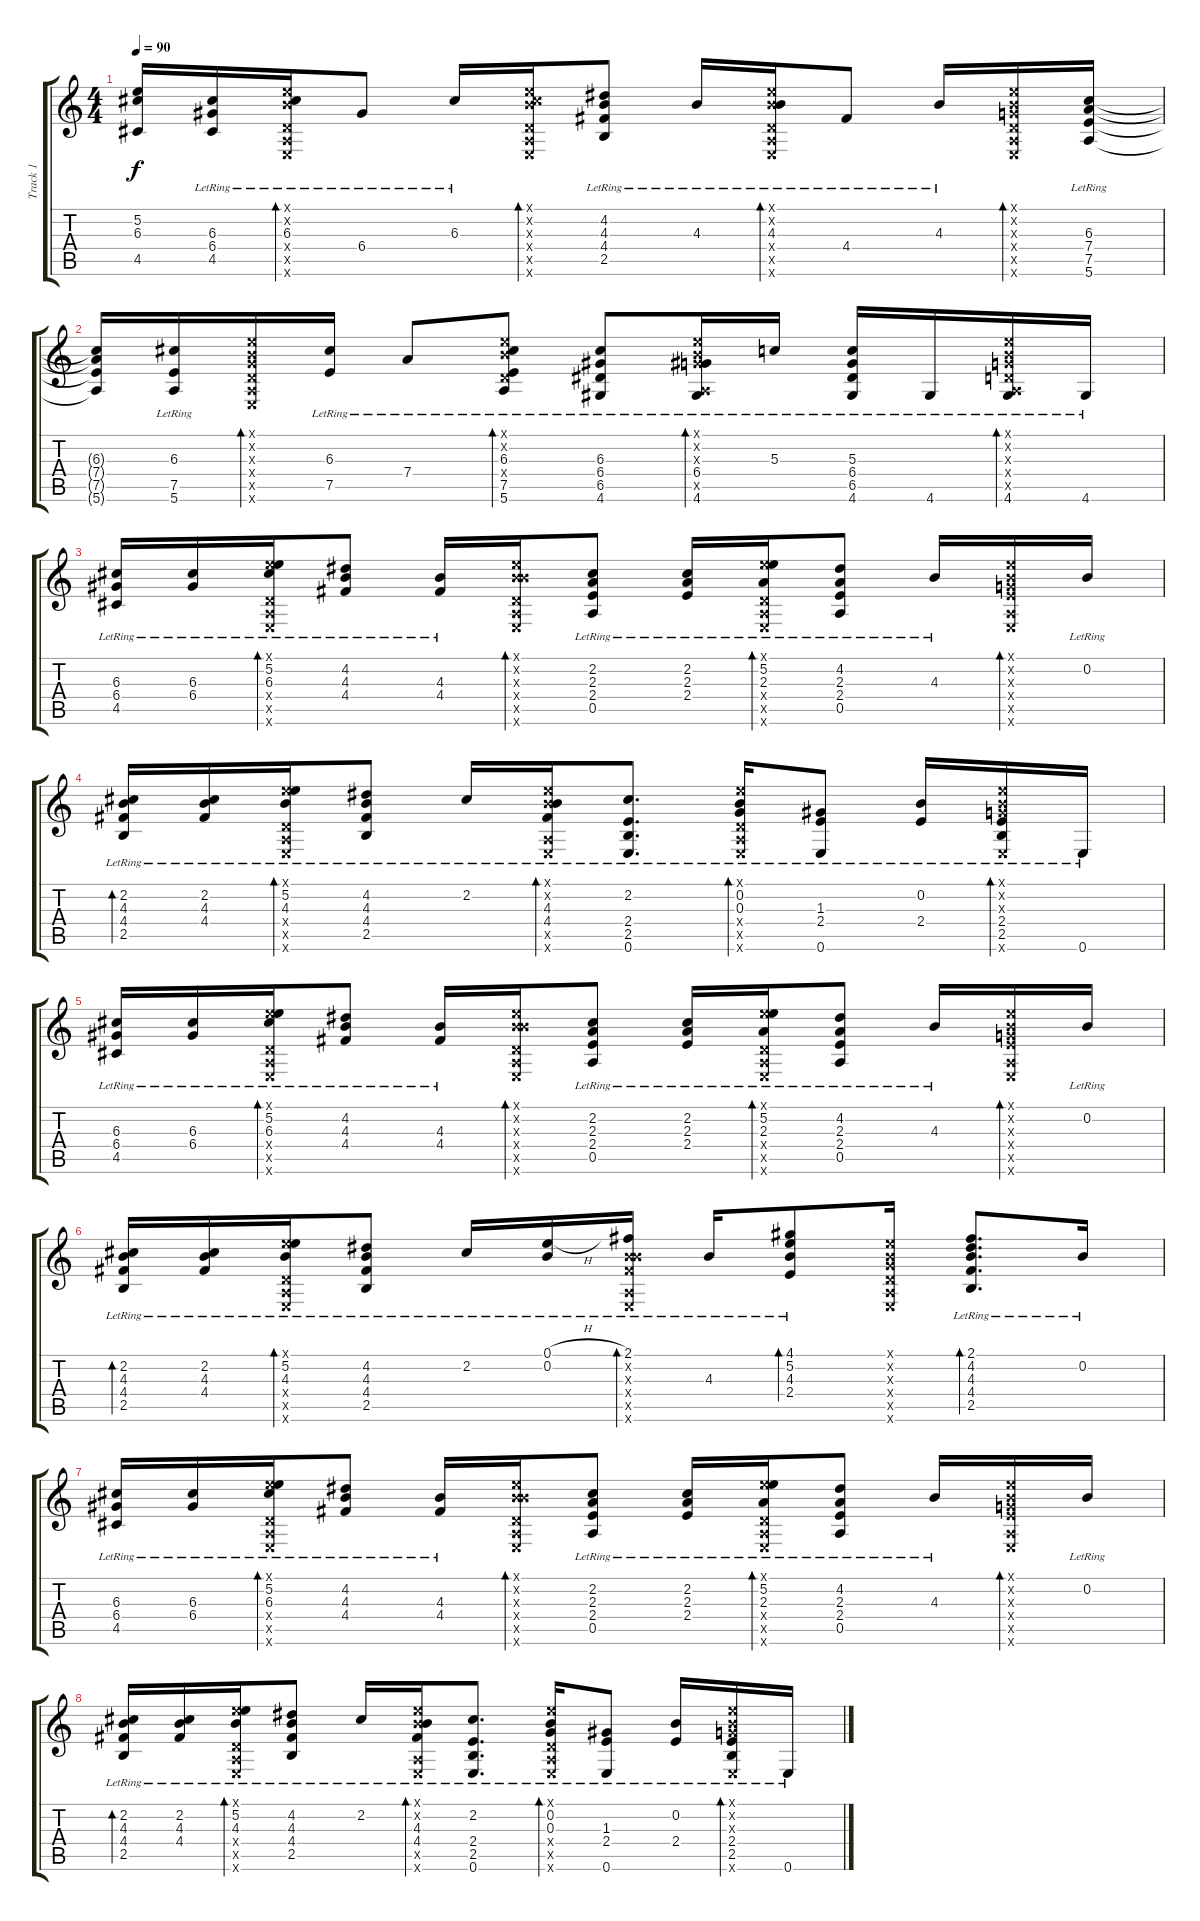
\track ("Track 1" "Track 1") {instrument acousticguitarsteel}
\staff {score tabs}
\tuning (E4 B3 G3 D3 A2 E2) {hide}
\ts (4 4)
\tempo 90
\clef g2
\ks c
(5.2{t} 6.3{t} 4.5{t}).16{dy f} (6.3{lr} 6.4{lr} 4.5{lr}).16 (0.1{x} 0.2{x} 6.3{lr} 0.4{x} 0.5{x} 0.6{x}).16{bd 30} 6.4{lr}.8 6.3{lr}.16 (0.1{x} 0.2{x} 6.3{x} 0.4{x} 0.5{x} 0.6{x}).16{bd 30} (4.2{lr} 4.3{lr} 4.4{lr} 2.5{lr}).8 4.3{lr}.16 (0.1{x} 0.2{x} 4.3{lr} 0.4{x} 0.5{x} 0.6{x}).16{bd 30} 4.4{lr}.8 4.3{lr}.16 (0.1{x} 0.2{x} 0.3{x} 0.4{x} 0.5{x} 0.6{x}).16{bd 30} (6.3{lr} 7.4{lr} 7.5{lr} 5.6{lr}).16 |
(6.3{t} 7.4{t} 7.5{t} 5.6{t}).16 (6.3{lr} 7.5{lr} 5.6{lr}).16 (0.1{x} 0.2{x} 0.3{x} 0.4{x} 0.5{x} 0.6{x}).16{bd 30} (6.3{lr} 7.5{lr}).16 7.4{lr}.8 (0.1{x} 0.2{x} 6.3{lr} 0.4{x} 7.5{lr} 5.6{lr}).8{bd 30} (6.3{lr} 6.4{lr} 6.5{lr} 4.6{lr}).8 (0.1{x} 0.2{x} 0.3{x} 6.4{lr} 0.5{x} 4.6{lr}).16{bd 30} 5.3{lr}.16 (5.3{lr} 6.4{lr} 6.5{lr} 4.6{lr}).16 4.6{lr}.16 (0.1{x} 0.2{x} 0.3{x} 0.4{x} 0.5{x} 4.6{lr}).16{bd 30} 4.6{lr}.16 |
(6.3{lr} 6.4{lr} 4.5{lr}).16 (6.3{lr} 6.4{lr}).16 (0.1{x} 5.2{lr} 6.3{lr} 0.4{x} 0.5{x} 0.6{x}).16{bd 30} (4.2{lr} 4.3{lr} 4.4{lr}).8 (4.3{lr} 4.4{lr}).16 (0.1{x} 0.2{x} 4.3{x} 0.4{x} 0.5{x} 0.6{x}).16{bd 30} (2.2{lr} 2.3{lr} 2.4{lr} 0.5{lr}).8 (2.2{lr} 2.3{lr} 2.4{lr}).16 (0.1{x} 5.2{lr} 2.3{lr} 0.4{x} 0.5{x} 0.6{x}).16{bd 30} (4.2{lr} 2.3{lr} 2.4{lr} 0.5{lr}).8 4.3{lr}.16 (0.1{x} 0.2{x} 0.3{x} 2.4{x} 0.5{x} 0.6{x}).16{bd 30} 0.2{lr}.16 |
(2.2{lr} 4.3{lr} 4.4{lr} 2.5{lr}).16{bd 30} (2.2{lr} 4.3{lr} 4.4{lr}).16 (0.1{x} 5.2{lr} 4.3{lr} 0.4{x} 0.5{x} 0.6{x}).16{bd 30} (4.2{lr} 4.3{lr} 4.4{lr} 2.5{lr}).8 2.2{lr}.16 (0.1{x} 0.2{x} 4.3{lr} 4.4{lr} 0.5{x} 0.6{x}).16{bd 30} (2.2{lr} 2.4{lr} 2.5{lr} 0.6{lr}).8{d} (0.1{x} 0.2{lr} 0.3{lr} 0.4{x} 0.5{x} 0.6{x}).16{bd 30} (1.3{lr} 2.4{lr} 0.6{lr}).8 (0.2{lr} 2.4{lr}).16 (0.1{x} 0.2{x} 0.3{x} 2.4{lr} 2.5{lr} 0.6{x}).16{bd 30} 0.6{lr}.16 |
(6.3{lr} 6.4{lr} 4.5{lr}).16 (6.3{lr} 6.4{lr}).16 (0.1{x} 5.2{lr} 6.3{lr} 0.4{x} 0.5{x} 0.6{x}).16{bd 30} (4.2{lr} 4.3{lr} 4.4{lr}).8 (4.3{lr} 4.4{lr}).16 (0.1{x} 0.2{x} 4.3{x} 0.4{x} 0.5{x} 0.6{x}).16{bd 30} (2.2{lr} 2.3{lr} 2.4{lr} 0.5{lr}).8 (2.2{lr} 2.3{lr} 2.4{lr}).16 (0.1{x} 5.2{lr} 2.3{lr} 0.4{x} 0.5{x} 0.6{x}).16{bd 30} (4.2{lr} 2.3{lr} 2.4{lr} 0.5{lr}).8 4.3{lr}.16 (0.1{x} 0.2{x} 0.3{x} 2.4{x} 0.5{x} 0.6{x}).16{bd 30} 0.2{lr}.16 |
(2.2{lr} 4.3{lr} 4.4{lr} 2.5{lr}).16{bd 30} (2.2{lr} 4.3{lr} 4.4{lr}).16 (0.1{x} 5.2{lr} 4.3{lr} 0.4{x} 0.5{x} 0.6{x}).16{bd 30} (4.2{lr} 4.3{lr} 4.4{lr} 2.5{lr}).8 2.2{lr}.16 (0.1{h lr} 0.2{lr}).16 (2.1{lr} 0.2{x} 4.3{x} 4.4{x} 0.5{x} 0.6{x}).16{bd 30} 4.3{lr}.16 (4.1{lr} 5.2{lr} 4.3{lr} 2.4{lr}).8{bd 30} (0.1{x} 0.2{x} 0.3{x} 0.4{x} 0.5{x} 0.6{x}).16 (2.1{lr} 4.2{lr} 4.3{lr} 4.4{lr} 2.5{lr}).8{d bd 30} 0.2{lr}.16 |
(6.3{lr} 6.4{lr} 4.5{lr}).16 (6.3{lr} 6.4{lr}).16 (0.1{x} 5.2{lr} 6.3{lr} 0.4{x} 0.5{x} 0.6{x}).16{bd 30} (4.2{lr} 4.3{lr} 4.4{lr}).8 (4.3{lr} 4.4{lr}).16 (0.1{x} 0.2{x} 4.3{x} 0.4{x} 0.5{x} 0.6{x}).16{bd 30} (2.2{lr} 2.3{lr} 2.4{lr} 0.5{lr}).8 (2.2{lr} 2.3{lr} 2.4{lr}).16 (0.1{x} 5.2{lr} 2.3{lr} 0.4{x} 0.5{x} 0.6{x}).16{bd 30} (4.2{lr} 2.3{lr} 2.4{lr} 0.5{lr}).8 4.3{lr}.16 (0.1{x} 0.2{x} 0.3{x} 2.4{x} 0.5{x} 0.6{x}).16{bd 30} 0.2{lr}.16 |
(2.2{lr} 4.3{lr} 4.4{lr} 2.5{lr}).16{bd 30} (2.2{lr} 4.3{lr} 4.4{lr}).16 (0.1{x} 5.2{lr} 4.3{lr} 0.4{x} 0.5{x} 0.6{x}).16{bd 30} (4.2{lr} 4.3{lr} 4.4{lr} 2.5{lr}).8 2.2{lr}.16 (0.1{x} 0.2{x} 4.3{lr} 4.4{lr} 0.5{x} 0.6{x}).16{bd 30} (2.2{lr} 2.4{lr} 2.5{lr} 0.6{lr}).8{d} (0.1{x} 0.2{lr} 0.3{lr} 0.4{x} 0.5{x} 0.6{x}).16{bd 30} (1.3{lr} 2.4{lr} 0.6{lr}).8 (0.2{lr} 2.4{lr}).16 (0.1{x} 0.2{x} 0.3{x} 2.4{lr} 2.5{lr} 0.6{x}).16{bd 30} 0.6{lr}.16
